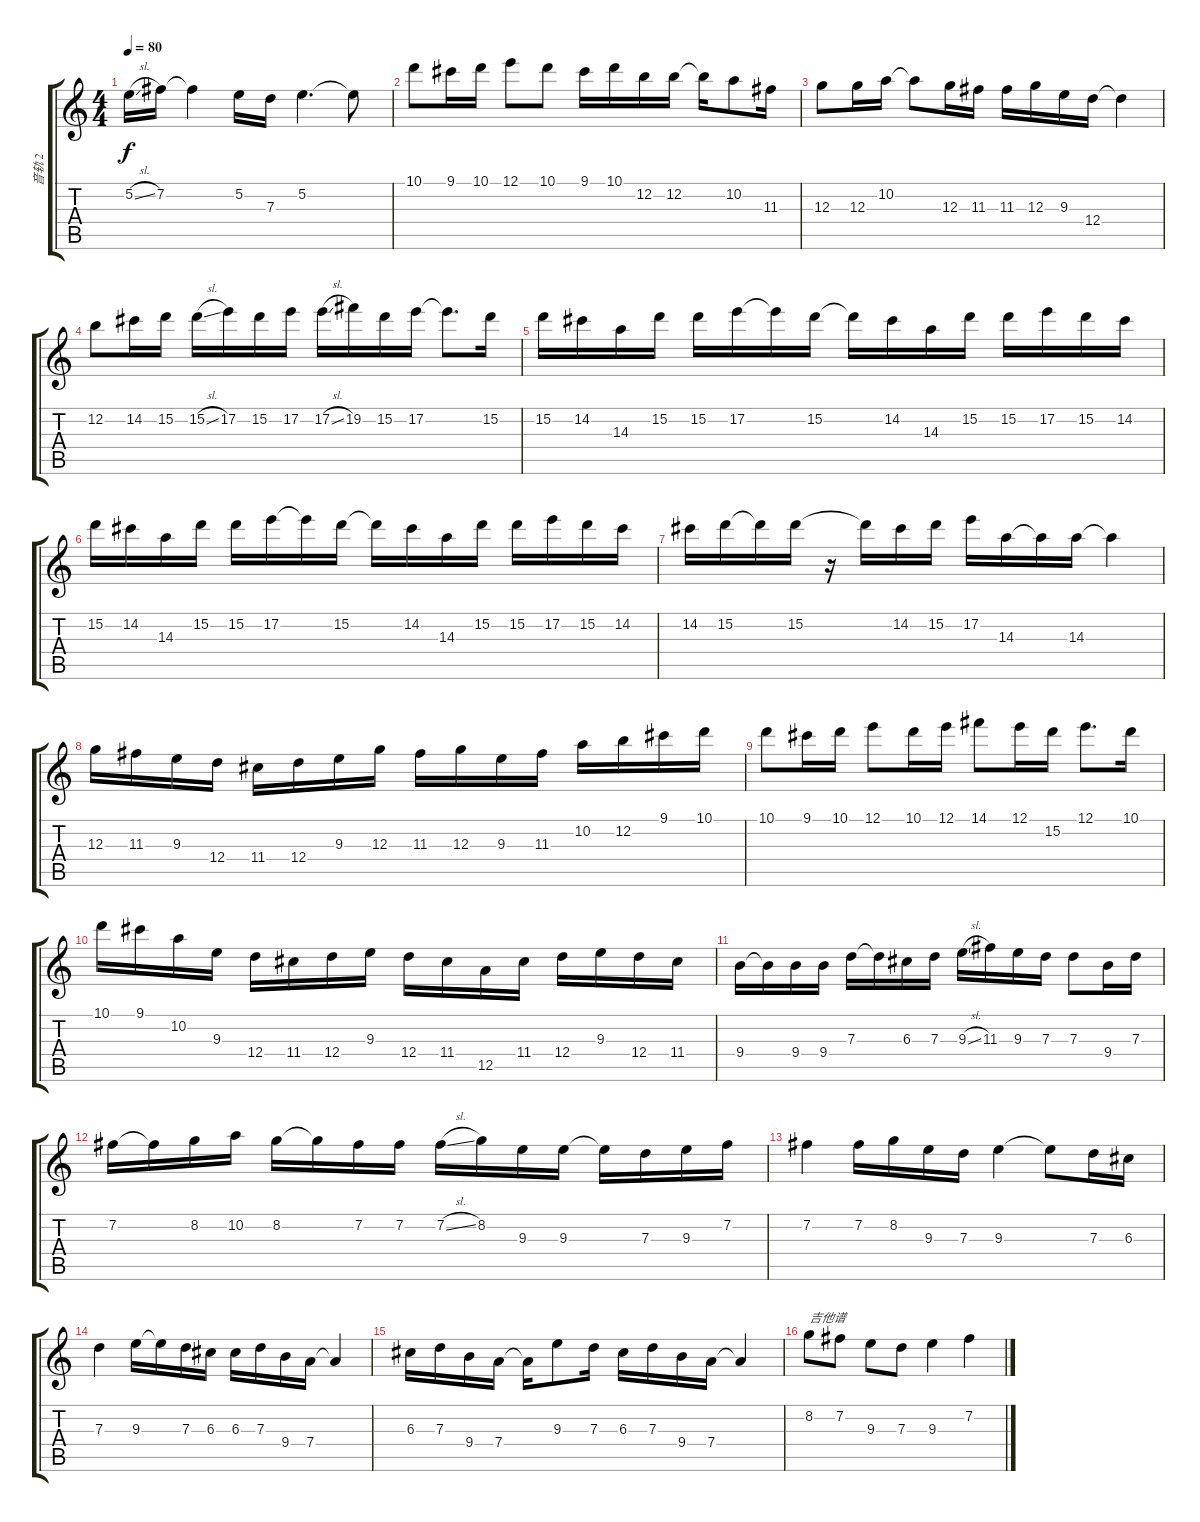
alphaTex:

\track ("音轨 2" "音轨 2") {instrument acousticguitarsteel}
\staff {score tabs}
\tuning (E4 B3 G3 D3 A2 E2) {hide}
\ts (4 4)
\tempo 80
\clef g2
\ks c
5.2{sl}.16{dy f} 7.2.16 7.2{t}.4 5.2.16 7.3.16 5.2.4{d} 5.2{t}.8 |
10.1.8 9.1.16 10.1.16 12.1.8 10.1.8 9.1.16 10.1.16 12.2.16 12.2.16 12.2{t}.16 10.2.8 11.3.16 |
12.3.8 12.3.16 10.2.16 10.2{t}.8 12.3.16 11.3.16 11.3.16 12.3.16 9.3.16 12.4.16 12.4{t}.4 |
12.2.8 14.2.16 15.2.16 15.2{sl}.16 17.2.16 15.2.16 17.2.16 17.2{sl}.16 19.2.16 15.2.16 17.2.16 17.2{t}.8{d} 15.2.16 |
15.2.16 14.2.16 14.3.16 15.2.16 15.2.16 17.2.16 17.2{t}.16 15.2.16 15.2{t}.16 14.2.16 14.3.16 15.2.16 15.2.16 17.2.16 15.2.16 14.2.16 |
15.2.16 14.2.16 14.3.16 15.2.16 15.2.16 17.2.16 17.2{t}.16 15.2.16 15.2{t}.16 14.2.16 14.3.16 15.2.16 15.2.16 17.2.16 15.2.16 14.2.16 |
14.2.16 15.2.16 15.2{t}.16 15.2.16 r.16 15.2{t}.16 14.2.16 15.2.16 17.2.16 14.3.16 14.3{t}.16 14.3.16 14.3{t}.4 |
12.3.16 11.3.16 9.3.16 12.4.16 11.4.16 12.4.16 9.3.16 12.3.16 11.3.16 12.3.16 9.3.16 11.3.16 10.2.16 12.2.16 9.1.16 10.1.16 |
10.1.8 9.1.16 10.1.16 12.1.8 10.1.16 12.1.16 14.1.8 12.1.16 15.2.16 12.1.8{d} 10.1.16 |
10.1.16 9.1.16 10.2.16 9.3.16 12.4.16 11.4.16 12.4.16 9.3.16 12.4.16 11.4.16 12.5.16 11.4.16 12.4.16 9.3.16 12.4.16 11.4.16 |
9.4.16 9.4{t}.16 9.4.16 9.4.16 7.3.16 7.3{t}.16 6.3.16 7.3.16 9.3{sl}.16 11.3.16 9.3.16 7.3.16 7.3.8 9.4.16 7.3.16 |
7.2.16 7.2{t}.16 8.2.16 10.2.16 8.2.16 8.2{t}.16 7.2.16 7.2.16 7.2{sl}.16 8.2.16 9.3.16 9.3.16 9.3{t}.16 7.3.16 9.3.16 7.2.16 |
7.2.4 7.2.16 8.2.16 9.3.16 7.3.16 9.3.4 9.3{t}.8 7.3.16 6.3.16 |
7.3.4 9.3.16 9.3{t}.16 7.3.16 6.3.16 6.3.16 7.3.16 9.4.16 7.4.16 7.4{t}.4 |
6.3.16 7.3.16 9.4.16 7.4.16 7.4{t}.16 9.3.8 7.3.16 6.3.16 7.3.16 9.4.16 7.4.16 7.4{t}.4 |
8.2.8{txt "吉他谱"} 7.2.8 9.3.8 7.3.8 9.3.4 7.2.4
